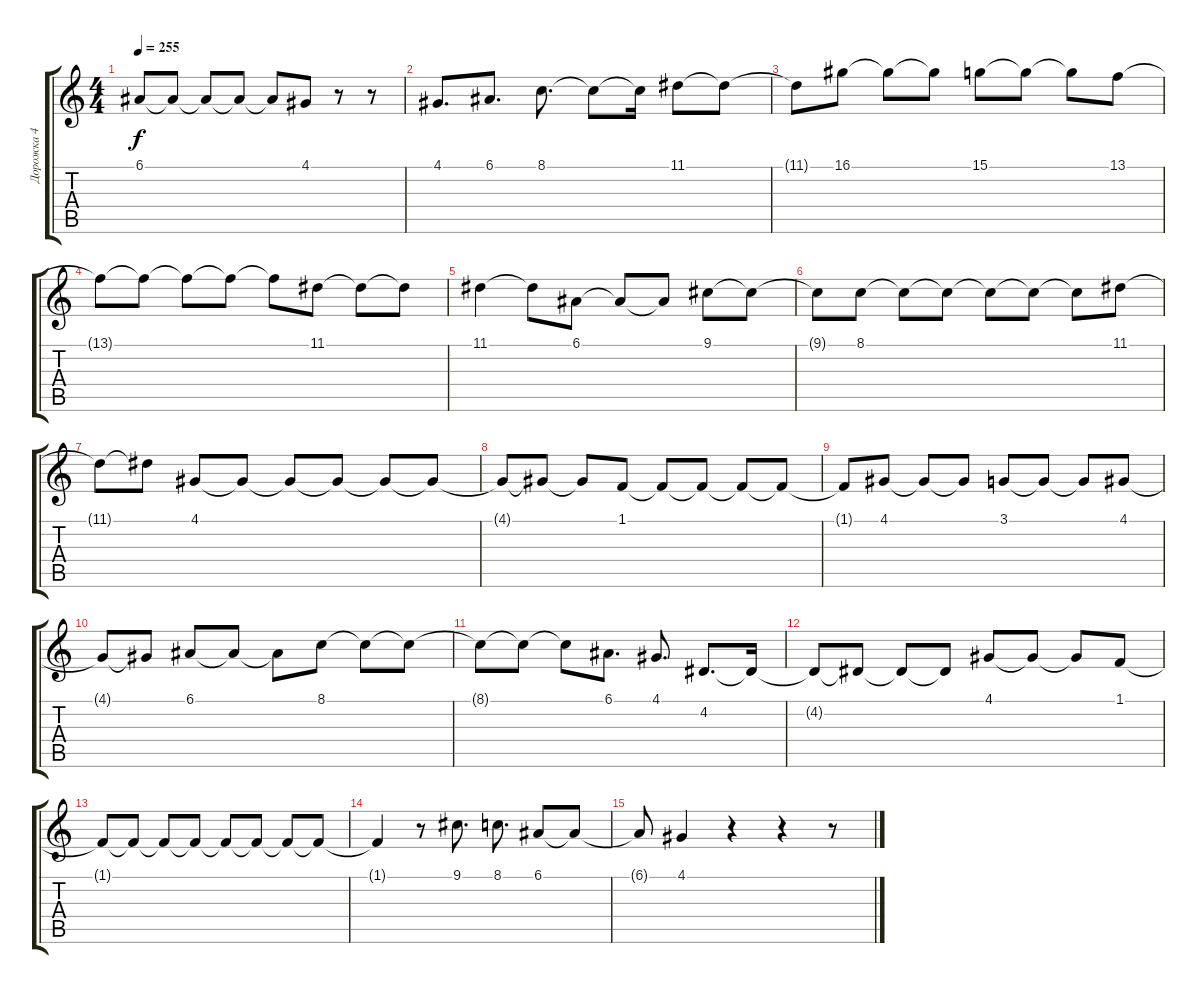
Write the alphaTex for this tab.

\track ("Дорожка 4" "Дорожка 4") {instrument vibraphone}
\staff {score tabs}
\tuning (E4 B3 G3 D3 A2 E2) {hide}
\ts (4 4)
\tempo 255
\clef g2
\ks c
6.1{t}.8{dy f} 6.1{t}.8 6.1{t}.8 6.1{t}.8 6.1{t}.8 4.1.8 r.8 r.8 |
4.1.8{d} 6.1.8{d} 8.1.8{d} 8.1{t}.8 8.1{t}.16 11.1.8 11.1{t}.8 |
11.1{t}.8 16.1.8 16.1{t}.8 16.1{t}.8 15.1.8 15.1{t}.8 15.1{t}.8 13.1.8 |
13.1{t}.8 13.1{t}.8 13.1{t}.8 13.1{t}.8 13.1{t}.8 11.1.8 11.1{t}.8 11.1{t}.8 |
11.1.4 11.1{t}.8 6.1.8 6.1{t}.8 6.1{t}.8 9.1.8 9.1{t}.8 |
9.1{t}.8 8.1.8 8.1{t}.8 8.1{t}.8 8.1{t}.8 8.1{t}.8 8.1{t}.8 11.1.8 |
11.1{t}.8 11.1{t}.8 4.1.8 4.1{t}.8 4.1{t}.8 4.1{t}.8 4.1{t}.8 4.1{t}.8 |
4.1{t}.8 4.1{t}.8 4.1{t}.8 1.1.8 1.1{t}.8 1.1{t}.8 1.1{t}.8 1.1{t}.8 |
1.1{t}.8 4.1.8 4.1{t}.8 4.1{t}.8 3.1.8 3.1{t}.8 3.1{t}.8 4.1.8 |
4.1{t}.8 4.1{t}.8 6.1.8 6.1{t}.8 6.1{t}.8 8.1.8 8.1{t}.8 8.1{t}.8 |
8.1{t}.8 8.1{t}.8 8.1{t}.8 6.1.8{d} 4.1.8{d} 4.2.8{d} 4.2{t}.16 |
4.2{t}.8 4.2{t}.8 4.2{t}.8 4.2{t}.8 4.1.8 4.1{t}.8 4.1{t}.8 1.1.8 |
1.1{t}.8 1.1{t}.8 1.1{t}.8 1.1{t}.8 1.1{t}.8 1.1{t}.8 1.1{t}.8 1.1{t}.8 |
1.1{t}.4 r.8 9.1.8{d} 8.1.8{d} 6.1.8 6.1{t}.8 |
6.1{t}.8 4.1.4 r.4 r.4 r.8
